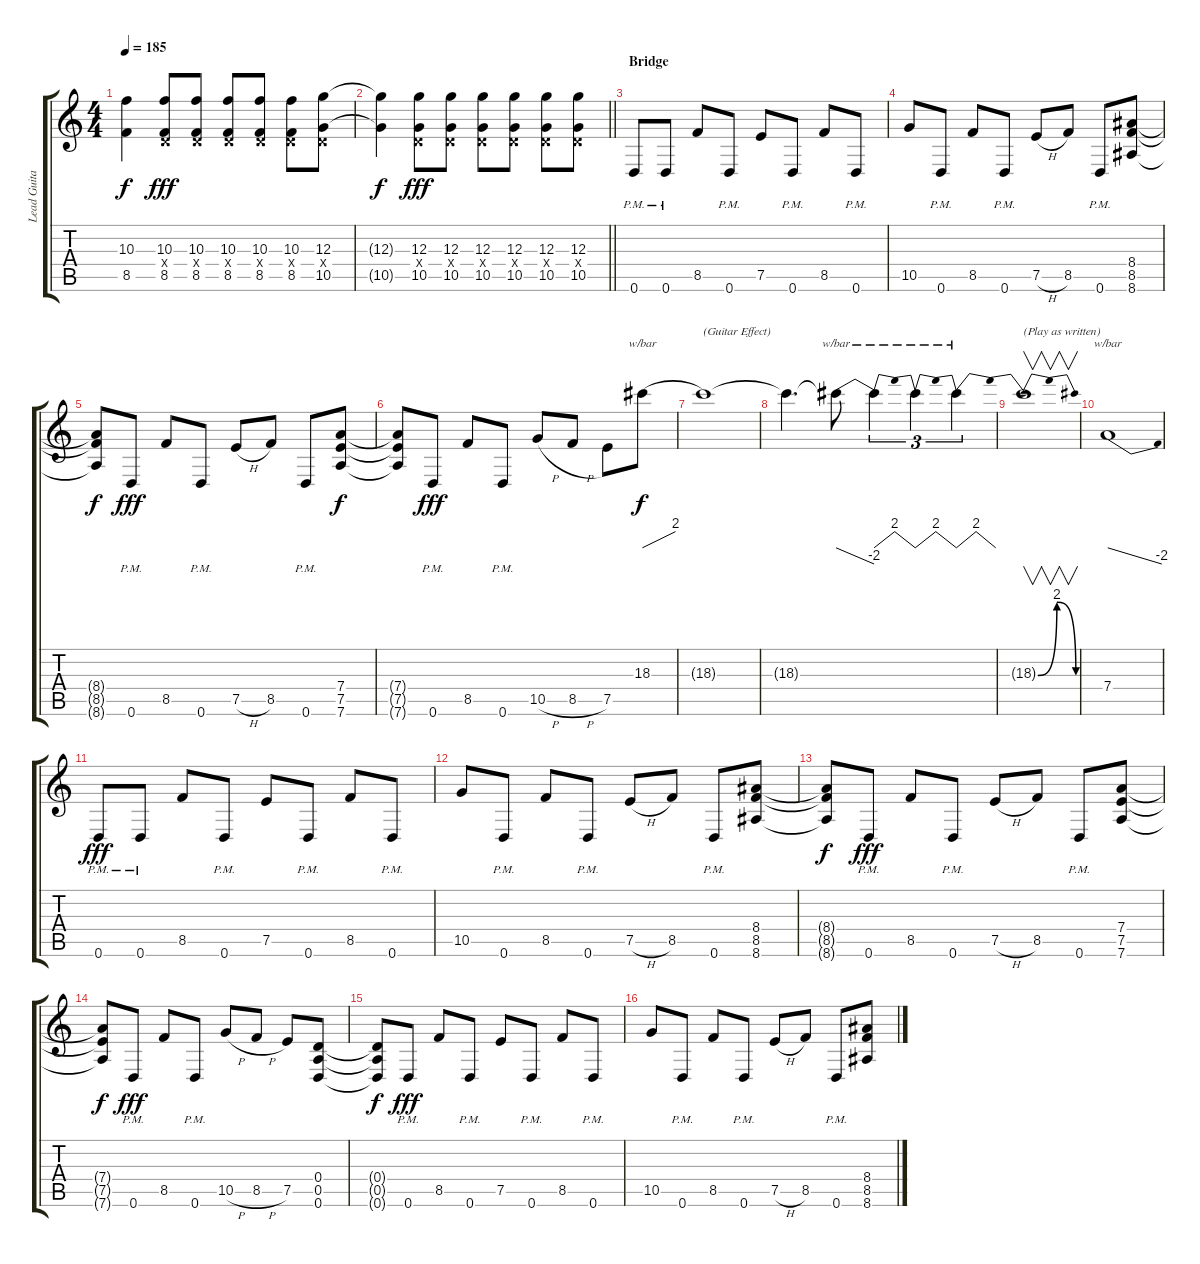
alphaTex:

\track ("Lead Guitar" "Lead Guita") {instrument distortionguitar}
\staff {score tabs}
\tuning (D4 B3 G3 D3 A2 D2) {hide}
\ts (4 4)
\tempo 185
\clef g2
\ks c
(10.3{t} 8.5{t}).4{dy f} (10.3 0.4{x} 8.5).8{dy fff} (10.3 0.4{x} 8.5).8 (10.3 0.4{x} 8.5).8 (10.3 0.4{x} 8.5).8 (10.3 0.4{x} 8.5).8 (12.3 0.4{x} 10.5).8 |
\barLineRight lightlight
(12.3{t} 10.5{t}).4{dy f} (12.3 0.4{x} 10.5).8{dy fff} (12.3 0.4{x} 10.5).8 (12.3 0.4{x} 10.5).8 (12.3 0.4{x} 10.5).8 (12.3 0.4{x} 10.5).8 (12.3 0.4{x} 10.5).8 |
\section ("" "Bridge")
0.6{pm}.8 0.6{pm}.8 8.5.8 0.6{pm}.8 7.5.8 0.6{pm}.8 8.5.8 0.6{pm}.8 |
10.5.8 0.6{pm}.8 8.5.8 0.6{pm}.8 7.5{h}.8 8.5.8 0.6{pm}.8 (8.4 8.5 8.6).8 |
(8.4{t} 8.5{t} 8.6{t}).8{dy f} 0.6{pm}.8{dy fff} 8.5.8 0.6{pm}.8 7.5{h}.8 8.5.8 0.6{pm}.8 (7.4 7.5 7.6).8{dy f} |
(7.4{t} 7.5{t} 7.6{t}).8 0.6{pm}.8{dy fff} 8.5.8 0.6{pm}.8 10.5{h}.8 8.5{h}.8 7.5.8 18.3.8{tbe (dive default 0 0 60 8) dy f volume 15 balance 8} |
18.3{t}.1{txt "(Guitar Effect)"} |
18.3{t}.4{d} 18.3{t}.8{tbe (dive default 0 0 60 -8)} 18.3{t}.4{tu (3 2) tbe (dip default 0 0 30 8 60 0)} 18.3{t}.4{tu (3 2) tbe (dip default 0 0 30 8 60 0)} 18.3{t}.4{tu (3 2) tbe (dip default 0 0 30 8 60 0)} |
18.3{be (bendrelease 0 0 15 8 15 8 60 0) t}.1{v txt "(Play as written)"} |
7.4.1{tbe (dive default 0 0 60 -8)} |
0.6{pm}.8{dy fff} 0.6{pm}.8 8.5.8 0.6{pm}.8 7.5.8 0.6{pm}.8 8.5.8 0.6{pm}.8 |
10.5.8 0.6{pm}.8 8.5.8 0.6{pm}.8 7.5{h}.8 8.5.8 0.6{pm}.8 (8.4 8.5 8.6).8 |
(8.4{t} 8.5{t} 8.6{t}).8{dy f} 0.6{pm}.8{dy fff} 8.5.8 0.6{pm}.8 7.5{h}.8 8.5.8 0.6{pm}.8 (7.4 7.5 7.6).8 |
(7.4{t} 7.5{t} 7.6{t}).8{dy f} 0.6{pm}.8{dy fff} 8.5.8 0.6{pm}.8 10.5{h}.8 8.5{h}.8 7.5.8 (0.4 0.5 0.6).8 |
(0.4{t} 0.5{t} 0.6{t}).8{dy f} 0.6{pm}.8{dy fff} 8.5.8 0.6{pm}.8 7.5.8 0.6{pm}.8 8.5.8 0.6{pm}.8 |
10.5.8 0.6{pm}.8 8.5.8 0.6{pm}.8 7.5{h}.8 8.5.8 0.6{pm}.8 (8.4 8.5 8.6).8
